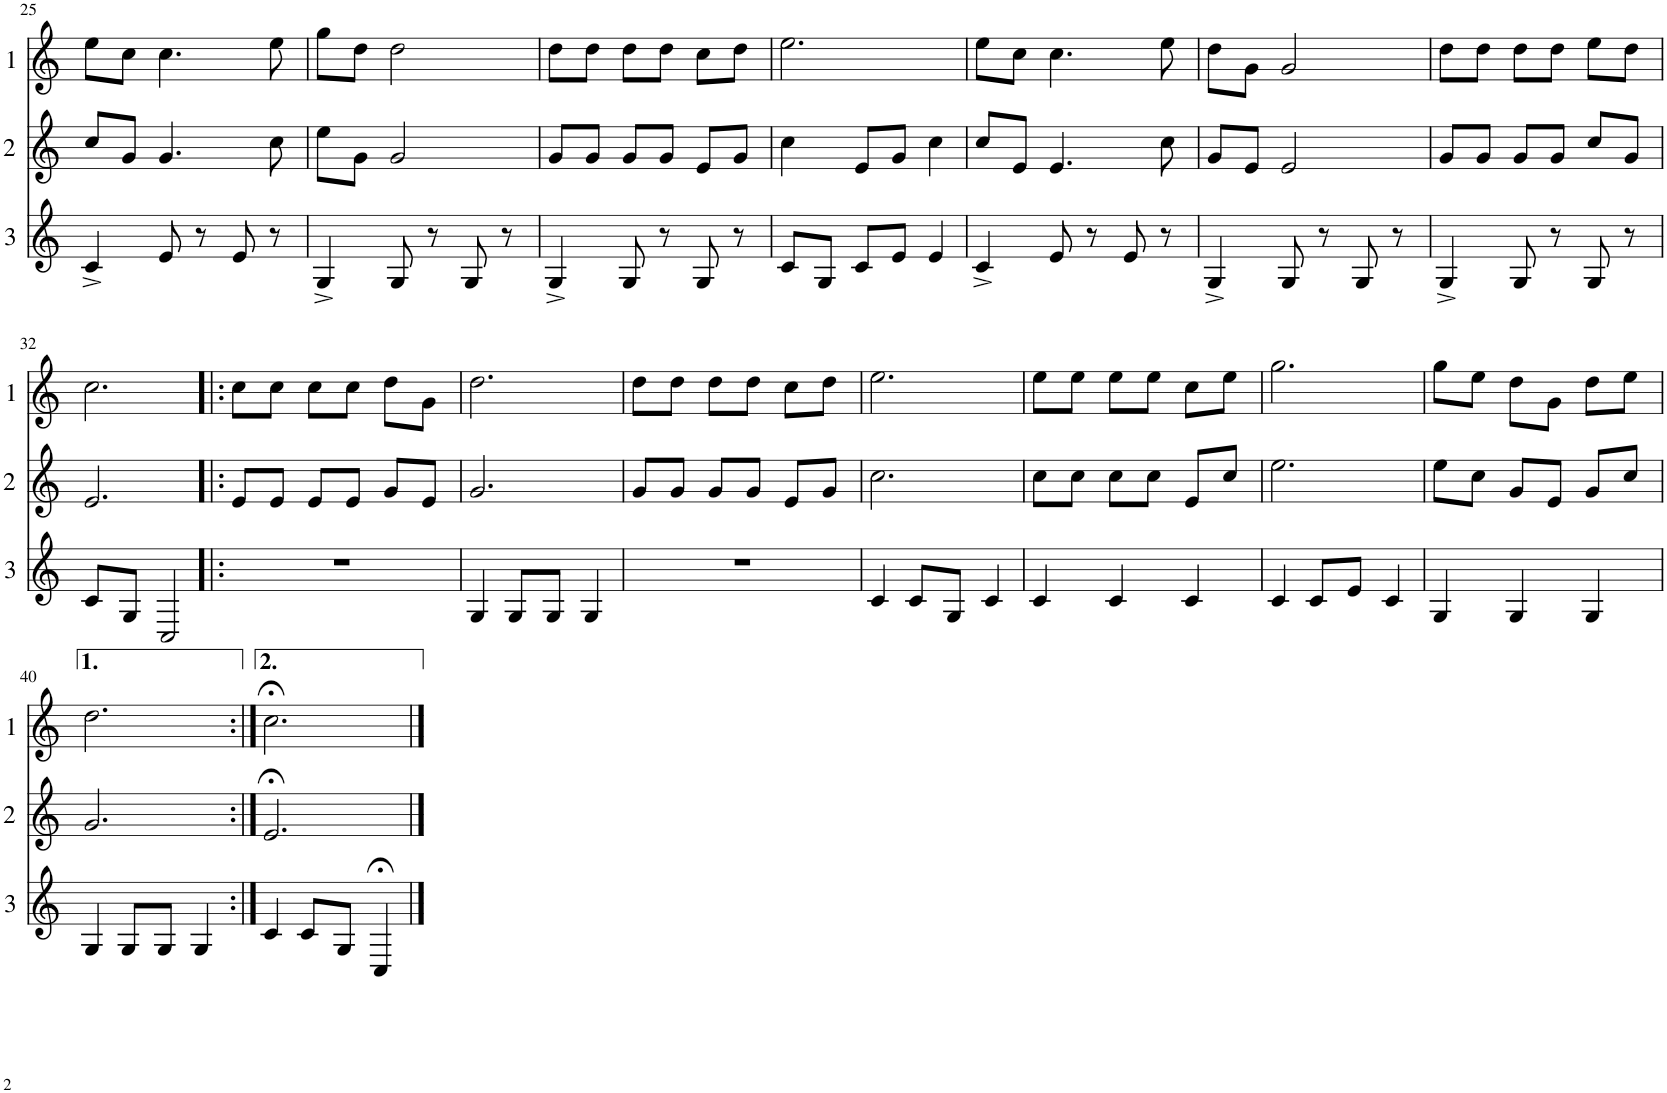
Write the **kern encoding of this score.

**kern	**kern	**kern
*part3	*part2	*part1
*staff3	*staff2	*staff1
*I"Cor 3	*I"Cor 2	*I"Cor 1
!!LO:PB:g=z
*clefG2	*clefG2	*clefG2
*Trd4c7	*Trd4c7	*Trd4c7
*k[]	*k[]	*k[]
*M3/4	*M3/4	*M3/4
=25	=25	=25
4c^/	8cc/L	8ee\L
.	8g/J	8cc\J
8e/	4.g/	4.cc\
8r	.	.
8e/	.	.
8r	8cc\	8ee\
=26	=26	=26
4G^/	8ee\L	8gg\L
.	8g\J	8dd\J
8G/	2g/	2dd\
8r	.	.
8G/	.	.
8r	.	.
=27	=27	=27
4G^/	8g/L	8dd\L
.	8g/J	8dd\J
8G/	8g/L	8dd\L
8r	8g/J	8dd\J
8G/	8e/L	8cc\L
8r	8g/J	8dd\J
=28	=28	=28
8c/L	4cc\	2.ee\
8G/J	.	.
8c/L	8e/L	.
8e/J	8g/J	.
4e/	4cc\	.
=29	=29	=29
4c^/	8cc/L	8ee\L
.	8e/J	8cc\J
8e/	4.e/	4.cc\
8r	.	.
8e/	.	.
8r	8cc\	8ee\
=30	=30	=30
4G^/	8g/L	8dd\L
.	8e/J	8g\J
8G/	2e/	2g/
8r	.	.
8G/	.	.
8r	.	.
=31	=31	=31
4G^/	8g/L	8dd\L
.	8g/J	8dd\J
8G/	8g/L	8dd\L
8r	8g/J	8dd\J
8G/	8cc/L	8ee\L
8r	8g/J	8dd\J
!!LO:LB:g=z
=32	=32	=32
8c/L	2.e/	2.cc\
8G/J	.	.
2C/	.	.
=33!|:	=33!|:	=33!|:
2.r	8e/L	8cc\L
.	8e/J	8cc\J
.	8e/L	8cc\L
.	8e/J	8cc\J
.	8g/L	8dd\L
.	8e/J	8g\J
=34	=34	=34
4G/	2.g/	2.dd\
8G/L	.	.
8G/J	.	.
4G/	.	.
=35	=35	=35
2.r	8g/L	8dd\L
.	8g/J	8dd\J
.	8g/L	8dd\L
.	8g/J	8dd\J
.	8e/L	8cc\L
.	8g/J	8dd\J
=36	=36	=36
4c/	2.cc\	2.ee\
8c/L	.	.
8G/J	.	.
4c/	.	.
=37	=37	=37
4c/	8cc\L	8ee\L
.	8cc\J	8ee\J
4c/	8cc\L	8ee\L
.	8cc\J	8ee\J
4c/	8e/L	8cc\L
.	8cc/J	8ee\J
=38	=38	=38
4c/	2.ee\	2.gg\
8c/L	.	.
8e/J	.	.
4c/	.	.
=39	=39	=39
4G/	8ee\L	8gg\L
.	8cc\J	8ee\J
4G/	8g/L	8dd\L
.	8e/J	8g\J
4G/	8g/L	8dd\L
.	8cc/J	8ee\J
!!LO:LB:g=z
=40	=40	=40
4G/	2.g/	2.dd\
8G/L	.	.
8G/J	.	.
4G/	.	.
=41:|!	=41:|!	=41:|!
4c/	2.e;</	2.cc;<\
8c/L	.	.
8G/J	.	.
4C;</	.	.
==	==	==
*-	*-	*-
